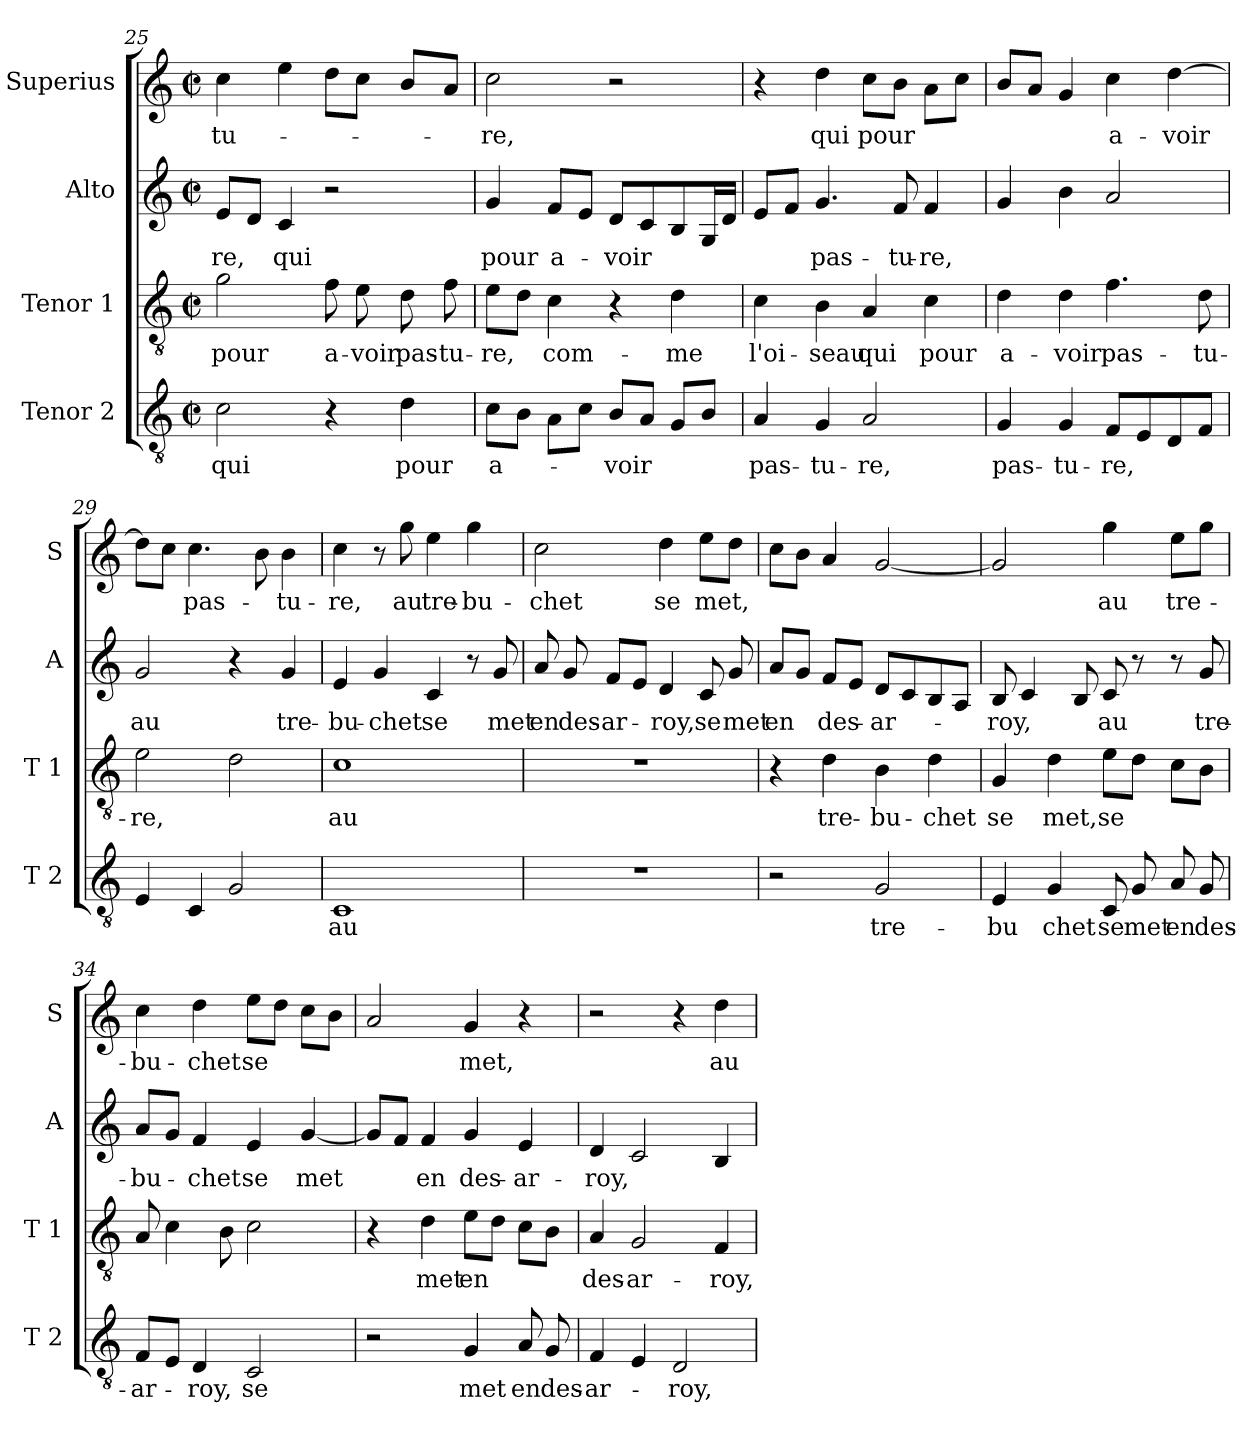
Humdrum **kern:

**kern	**text	**kern	**text	**kern	**text	**kern	**text
*part4	*part4	*part3	*part3	*part2	*part2	*part1	*part1
*staff4	*staff4	*staff3	*staff3	*staff2	*staff2	*staff1	*staff1
*I"Tenor 2	*	*I"Tenor 1	*	*I"Alto	*	*I"Superius	*
*I'T 2	*	*I'T 1	*	*I'A	*	*I'S	*
*clefGv2	*	*clefGv2	*	*clefG2	*	*clefG2	*
*k[]	*	*k[]	*	*k[]	*	*k[]	*
*C:	*	*C:	*	*C:	*	*C:	*
*M2/2	*	*M2/2	*	*M2/2	*	*M2/2	*
*met(c|)	*	*met(c|)	*	*met(c|)	*	*met(c|)	*
=25	=25	=25	=25	=25	=25	=25	=25
2c\	qui	2g\	pour	8e/L	-re,	4cc\	-tu-
.	.	.	.	8d/J	.	.	.
.	.	.	.	4c/	qui	4ee\	.
4r	.	8f\	a-	2r	.	8dd\L	.
.	.	8e\	-voir	.	.	8cc\J	.
4d\	pour	8d\	pas-	.	.	8b/L	.
.	.	8f\	-tu-	.	.	8a/J	.
!!LO:LB:g=z
=26	=26	=26	=26	=26	=26	=26	=26
8c\L	a-	8e\L	-re,	4g/	pour	2cc\	-re,
8B\J	.	8d\J	.	.	.	.	.
8A\L	.	4c\	com-	8f/L	a-	.	.
8c\J	.	.	.	8e/J	.	.	.
8B/L	-voir	4r	.	8d/L	-voir	2r	.
8A/J	.	.	.	8c/	.	.	.
8G/L	.	4d\	-me	8B/	.	.	.
8B/J	.	.	.	16G/L	.	.	.
.	.	.	.	16d/JJ	.	.	.
=27	=27	=27	=27	=27	=27	=27	=27
4A/	pas-	4c\	l'oi-	8e/L	.	4r	.
.	.	.	.	8f/J	.	.	.
4G/	-tu-	4B\	-seau	4.g/	pas-	4dd\	qui
2A/	-re,	4A/	qui	.	.	8cc\L	pour
.	.	.	.	8f/	-tu-	8b\J	.
.	.	4c\	pour	4f/	-re,	8a\L	.
.	.	.	.	.	.	8cc\J	.
=28	=28	=28	=28	=28	=28	=28	=28
4G/	pas-	4d\	a-	4g/	.	8b/L	.
.	.	.	.	.	.	8a/J	.
4G/	-tu-	4d\	-voir	4b\	.	4g/	.
8F/L	-re,	4.f\	pas-	2a/	.	4cc\	a-
8E/	.	.	.	.	.	.	.
8D/	.	.	.	.	.	[4dd\	-voir
8F/J	.	8d\	-tu-	.	.	.	.
=29	=29	=29	=29	=29	=29	=29	=29
4E/	.	2e\	-re,	2g/	au	8dd\L]	.
.	.	.	.	.	.	8cc\J	.
4C/	.	.	.	.	.	4.cc\	pas-
2G/	.	2d\	.	4r	.	.	.
.	.	.	.	.	.	8b\	.
.	.	.	.	4g/	tre-	4b\	-tu-
!!LO:LB:g=z
=30	=30	=30	=30	=30	=30	=30	=30
1C	au	1c	au	4e/	-bu-	4cc\	-re,
.	.	.	.	4g/	-chet	8r	.
.	.	.	.	.	.	8gg\	au
.	.	.	.	4c/	se	4ee\	tre-
.	.	.	.	8r	.	4gg\	-bu-
.	.	.	.	8g/	met	.	.
=31	=31	=31	=31	=31	=31	=31	=31
1r	.	1r	.	8a/	en	2cc\	-chet
.	.	.	.	8g/	des-	.	.
.	.	.	.	8f/L	-ar-	.	.
.	.	.	.	8e/J	.	.	.
.	.	.	.	4d/	-roy,	4dd\	se
.	.	.	.	8c/	se	8ee\L	met,
.	.	.	.	8g/	met	8dd\J	.
=32	=32	=32	=32	=32	=32	=32	=32
2r	.	4r	.	8a/L	en	8cc\L	.
.	.	.	.	8g/J	.	8b\J	.
.	.	4d\	tre-	8f/L	des-	4a/	.
.	.	.	.	8e/J	.	.	.
2G/	tre-	4B\	-bu-	8d/L	-ar-	[2g/	.
.	.	.	.	8c/	.	.	.
.	.	4d\	-chet	8B/	.	.	.
.	.	.	.	8A/J	.	.	.
=33	=33	=33	=33	=33	=33	=33	=33
4E/	-bu	4G/	se	8B/	-roy,	2g/]	.
.	.	.	.	4c/	.	.	.
4G/	chet	4d\	met,	.	.	.	.
.	.	.	.	8B/	.	.	.
8C/	se	8e\L	se	8c/	au	4gg\	au
8G/	met	8d\J	.	8r	.	.	.
8A/	en	8c\L	.	8r	.	8ee\L	tre-
8G/	des-	8B\J	.	8g/	tre-	8gg\J	.
!!LO:PB:g=z
=34	=34	=34	=34	=34	=34	=34	=34
8F/L	-ar-	8A/	.	8a/L	-bu-	4cc\	-bu-
8E/J	.	4c\	.	8g/J	.	.	.
4D/	-roy,	.	.	4f/	-chet	4dd\	-chet
.	.	8B\	.	.	.	.	.
2C/	se	2c\	.	4e/	se	8ee\L	se
.	.	.	.	.	.	8dd\J	.
.	.	.	.	[4g/	met	8cc\L	.
.	.	.	.	.	.	8b\J	.
=35	=35	=35	=35	=35	=35	=35	=35
2r	.	4r	.	8g/L]	.	2a/	.
.	.	.	.	8f/J	.	.	.
.	.	4d\	met	4f/	en	.	.
4G/	met	8e\L	en	4g/	des-	4g/	met,
.	.	8d\J	.	.	.	.	.
8A/	en	8c\L	.	4e/	-ar-	4r	.
8G/	des-	8B\J	.	.	.	.	.
=36	=36	=36	=36	=36	=36	=36	=36
4F/	-ar-	4A/	des-	4d/	-roy,	2r	.
4E/	.	2G/	-ar-	2c/	.	.	.
2D/	-roy,	.	.	.	.	4r	.
.	.	4F/	-roy,	4B/	.	4dd\	au
=	=	=	=	=	=	=	=
*-	*-	*-	*-	*-	*-	*-	*-
